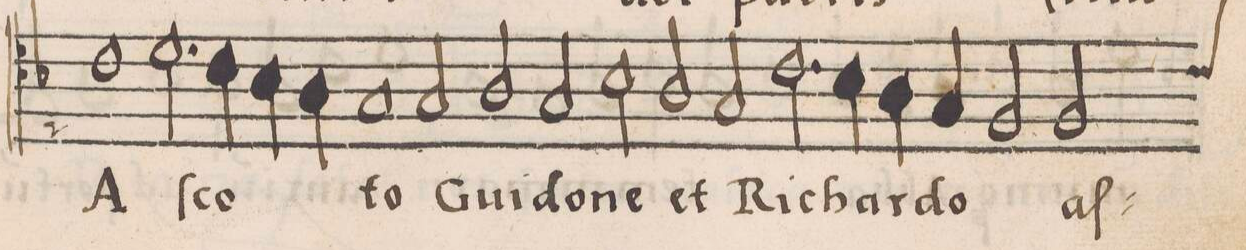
**kern	**text	**text
*I"ALTVS	*	*
*clefC4	*	*
*k[b-]	*	*
*met(C)	*	*
*M2/1	*	*
1c	A	.
2.d\	ſco-	.
4c\	.	.
=80-	=80-	=80-
4B-\	.	.
4A\	.	.
1G	-to	.
2G/	Gui-	.
=81-	=81-	=81-
2A/	.	.
2G/	-do-	.
2B-\	-ne	.
2A/	et	.
=82-	=82-	=82-
2G/	Ri-	.
2.c\	-char-	.
4B-\	.	.
4A\	.	.
4G/	-do	.
=83-	=83-	=83-
2F/	.	.
*custos:c	*	*
2F/	aſ-	.
*-	*-	*-
